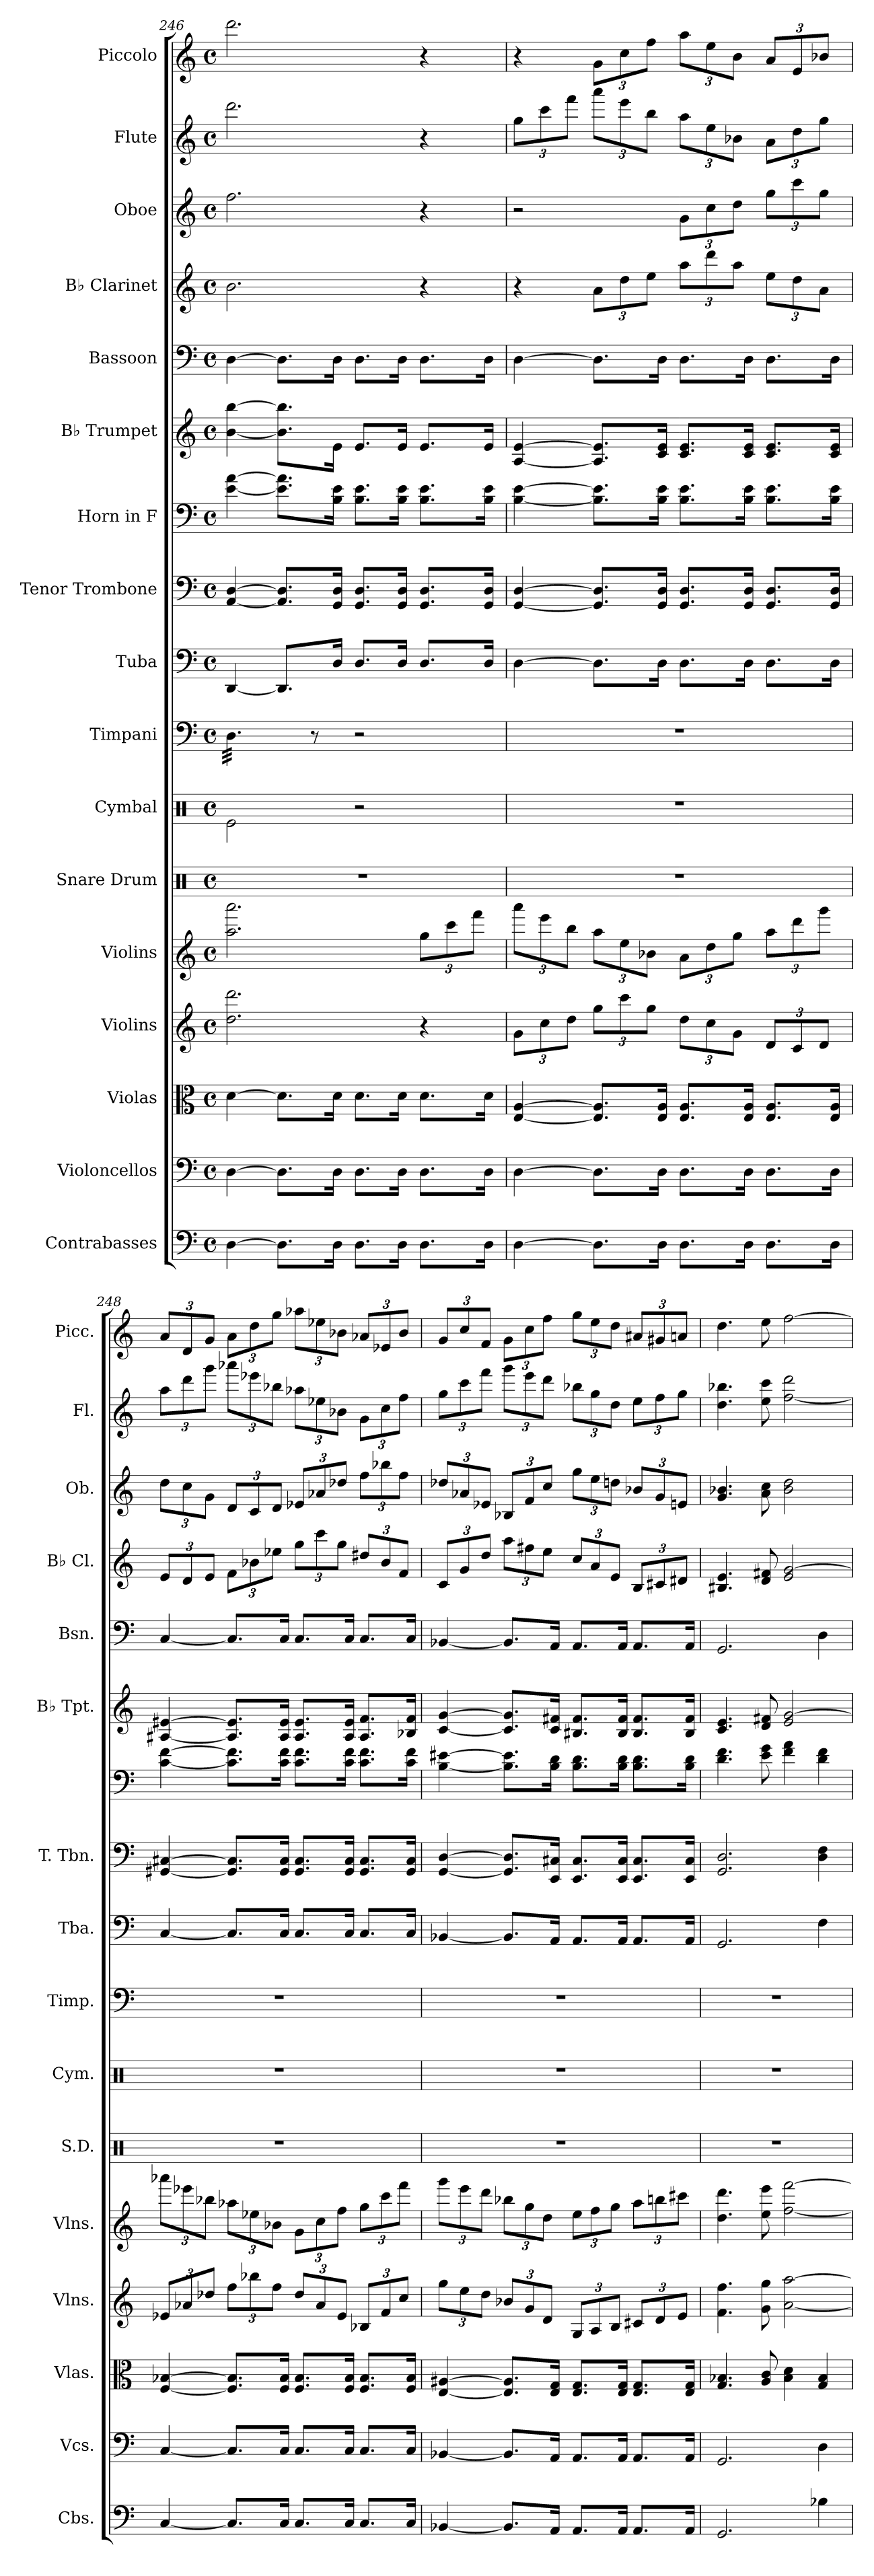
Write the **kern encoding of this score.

**kern	**kern	**kern	**kern	**kern	**kern	**kern	**kern	**kern	**kern	**kern	**kern	**kern	**kern	**kern	**kern	**kern
*part17	*part16	*part15	*part14	*part13	*part12	*part11	*part10	*part9	*part8	*part7	*part6	*part5	*part4	*part3	*part2	*part1
*staff17	*staff16	*staff15	*staff14	*staff13	*staff12	*staff11	*staff10	*staff9	*staff8	*staff7	*staff6	*staff5	*staff4	*staff3	*staff2	*staff1
*I"Contrabasses	*I"Violoncellos	*I"Violas	*I"Violins	*I"Violins	*I"Snare Drum	*I"Cymbal	*I"Timpani	*I"Tuba	*I"Tenor Trombone	*I"Horn in F	*I"B♭ Trumpet	*I"Bassoon	*I"B♭ Clarinet	*I"Oboe	*I"Flute	*I"Piccolo
*I'Cbs.	*I'Vcs.	*I'Vlas.	*I'Vlns.	*I'Vlns.	*I'S.D.	*I'Cym.	*I'Timp.	*I'Tba.	*I'T. Tbn.	*	*I'B♭ Tpt.	*I'Bsn.	*I'B♭ Cl.	*I'Ob.	*I'Fl.	*I'Picc.
*clefF4	*clefF4	*clefC3	*clefG2	*clefG2	*clefX	*clefX	*clefF4	*clefF4	*clefF4	*clefF4	*clefG2	*clefF4	*clefG2	*clefG2	*clefG2	*clefG2
*ITrd7c12	*	*	*	*	*	*	*	*	*	*ITrd4c7	*ITrd1c2	*	*ITrd1c2	*	*	*ITrd-7c-12
*k[]	*k[]	*k[]	*k[]	*k[]	*k[]	*k[]	*k[]	*k[]	*k[]	*k[b-]	*k[b-e-]	*k[]	*k[b-e-]	*k[]	*k[]	*k[]
*M4/4	*M4/4	*M4/4	*M4/4	*M4/4	*M4/4	*M4/4	*M4/4	*M4/4	*M4/4	*M4/4	*M4/4	*M4/4	*M4/4	*M4/4	*M4/4	*M4/4
*met(c)	*met(c)	*met(c)	*met(c)	*met(c)	*met(c)	*met(c)	*met(c)	*met(c)	*met(c)	*met(c)	*met(c)	*met(c)	*met(c)	*met(c)	*met(c)	*met(c)
=246	=246	=246	=246	=246	=246	=246	=246	=246	=246	=246	=246	=246	=246	=246	=246	=246
*	*	*	*	*	*	*	*tremolo	*	*	*	*	*	*	*	*	*
[4DD\	[4D\	[4d\	2.dd\ 2.ddd\	2.aa\ 2.aaa\	1r	2Re\	32D\LLL	[4DD/	[4AA/ [4D/	[4A\ [4d\	[4a\ [4aa\	[4D\	2.a\	2.ff\	2.ddd\	2.dddd\
.	.	.	.	.	.	.	32D\	.	.	.	.	.	.	.	.	.
.	.	.	.	.	.	.	32D\	.	.	.	.	.	.	.	.	.
.	.	.	.	.	.	.	32D\	.	.	.	.	.	.	.	.	.
.	.	.	.	.	.	.	32D\	.	.	.	.	.	.	.	.	.
.	.	.	.	.	.	.	32D\	.	.	.	.	.	.	.	.	.
.	.	.	.	.	.	.	32D\	.	.	.	.	.	.	.	.	.
.	.	.	.	.	.	.	32D\	.	.	.	.	.	.	.	.	.
8.DD\L]	8.D\L]	8.d\L]	.	.	.	.	32D\	8.DD/L]	8.AA/] 8.D/]L	8.A\] 8.d\]L	8.a\] 8.aa\]L	8.D\L]	.	.	.	.
.	.	.	.	.	.	.	32D\	.	.	.	.	.	.	.	.	.
.	.	.	.	.	.	.	32D\	.	.	.	.	.	.	.	.	.
.	.	.	.	.	.	.	32D\JJJ	.	.	.	.	.	.	.	.	.
*	*	*	*	*	*	*	*Xtremolo	*	*	*	*	*	*	*	*	*
.	.	.	.	.	.	.	8r	.	.	.	.	.	.	.	.	.
16DD\Jk	16D\Jk	16d\Jk	.	.	.	.	.	16D/Jk	16GG/ 16D/Jk	16E\ 16A\Jk	16d\Jk	16D\Jk	.	.	.	.
8.DD\L	8.D\L	8.d\L	.	.	.	2r	2r	8.D/L	8.GG/ 8.D/L	8.E\ 8.A\L	8.d/L	8.D\L	.	.	.	.
16DD\Jk	16D\Jk	16d\Jk	.	.	.	.	.	16D/Jk	16GG/ 16D/Jk	16E\ 16A\Jk	16d/Jk	16D\Jk	.	.	.	.
*	*	*	*	*Xbrackettup	*	*	*	*	*	*	*	*	*	*	*	*
8.DD\L	8.D\L	8.d\L	4r	12gg\L	.	.	.	8.D/L	8.GG/ 8.D/L	8.E\ 8.A\L	8.d/L	8.D\L	4r	4r	4r	4r
.	.	.	.	12ccc\	.	.	.	.	.	.	.	.	.	.	.	.
.	.	.	.	12fff\J	.	.	.	.	.	.	.	.	.	.	.	.
16DD\Jk	16D\Jk	16d\Jk	.	.	.	.	.	16D/Jk	16GG/ 16D/Jk	16E\ 16A\Jk	16d/Jk	16D\Jk	.	.	.	.
!!LO:PB:g=z
=247	=247	=247	=247	=247	=247	=247	=247	=247	=247	=247	=247	=247	=247	=247	=247	=247
*	*	*	*Xbrackettup	*	*	*	*	*	*	*	*	*	*	*	*Xbrackettup	*
[4DD\	[4D\	[4E/ [4A/	12g\L	12aaa\L	1r	1r	1r	[4D\	[4GG/ [4D/	[4E\ [4A\	[4G/ [4d/	[4D\	4r	2r	12gg\L	4r
.	.	.	12cc\	12eee\	.	.	.	.	.	.	.	.	.	.	12ccc\	.
.	.	.	12dd\J	12bb\J	.	.	.	.	.	.	.	.	.	.	12fff\J	.
*	*	*	*	*	*	*	*	*	*	*	*	*	*Xbrackettup	*	*	*Xbrackettup
8.DD\L]	8.D\L]	8.E/] 8.A/]L	12gg\L	12aa\L	.	.	.	8.D\L]	8.GG/] 8.D/]L	8.E\] 8.A\]L	8.G/] 8.d/]L	8.D\L]	12g\L	.	12aaa\L	12gg\L
.	.	.	12ccc\	12ee\	.	.	.	.	.	.	.	.	12cc\	.	12eee\	12ccc\
.	.	.	12gg\J	12b-X\J	.	.	.	.	.	.	.	.	12dd\J	.	12bb\J	12fff\J
16DD\Jk	16D\Jk	16E/ 16A/Jk	.	.	.	.	.	16D\Jk	16GG/ 16D/Jk	16E\ 16A\Jk	16B-/ 16d/Jk	16D\Jk	.	.	.	.
*	*	*	*	*	*	*	*	*	*	*	*	*	*	*Xbrackettup	*	*
8.DD\L	8.D\L	8.E/ 8.A/L	12dd\L	12a\L	.	.	.	8.D\L	8.GG/ 8.D/L	8.E\ 8.A\L	8.B-/ 8.d/L	8.D\L	12gg\L	12g\L	12aa\L	12aaa\L
.	.	.	12cc\	12dd\	.	.	.	.	.	.	.	.	12ccc\	12cc\	12ee\	12eee\
.	.	.	12g\J	12gg\J	.	.	.	.	.	.	.	.	12gg\J	12dd\J	12b-X\J	12bb\J
16DD\Jk	16D\Jk	16E/ 16A/Jk	.	.	.	.	.	16D\Jk	16GG/ 16D/Jk	16E\ 16A\Jk	16B-/ 16d/Jk	16D\Jk	.	.	.	.
8.DD\L	8.D\L	8.E/ 8.A/L	12d/L	12aa\L	.	.	.	8.D\L	8.GG/ 8.D/L	8.E\ 8.A\L	8.B-/ 8.d/L	8.D\L	12dd\L	12gg\L	12a\L	12aa/L
.	.	.	12c/	12ddd\	.	.	.	.	.	.	.	.	12cc\	12ccc\	12dd\	12ee/
.	.	.	12d/J	12ggg\J	.	.	.	.	.	.	.	.	12g\J	12gg\J	12gg\J	12bb-X/J
16DD\Jk	16D\Jk	16E/ 16A/Jk	.	.	.	.	.	16D\Jk	16GG/ 16D/Jk	16E\ 16A\Jk	16B-/ 16d/Jk	16D\Jk	.	.	.	.
=248	=248	=248	=248	=248	=248	=248	=248	=248	=248	=248	=248	=248	=248	=248	=248	=248
[4CC/	[4C/	[4F/ [4B-X/	12e-X/L	12aaa-X\L	1r	1r	1r	[4C/	[4GG#X/ [4C#X/	[4F\ [4B-\	[4G#X/ [4d#X/	[4C/	12d/L	12dd\L	12aa\L	12aa/L
.	.	.	12a-X/	12eee-X\	.	.	.	.	.	.	.	.	12c/	12cc\	12ddd\	12dd/
.	.	.	12dd-X/J	12bb-X\J	.	.	.	.	.	.	.	.	12d/J	12g\J	12ggg\J	12gg/J
8.CC/L]	8.C/L]	8.F/] 8.B-/]L	12ff\L	12aa-X\L	.	.	.	8.C/L]	8.GG#/] 8.C#/]L	8.F\] 8.B-\]L	8.G#/] 8.d#/]L	8.C/L]	12e-\L	12d/L	12aaa-X\L	12aa\L
.	.	.	12bb-X\	12ee-X\	.	.	.	.	.	.	.	.	12a-X\	12c/	12eee-X\	12ddd\
.	.	.	12ff\J	12b-X\J	.	.	.	.	.	.	.	.	12dd-X\J	12d/J	12bb-X\J	12ggg\J
16CC/Jk	16C/Jk	16F/ 16B-/Jk	.	.	.	.	.	16C/Jk	16GG#/ 16C#/Jk	16F\ 16B-\Jk	16G#/ 16d#/Jk	16C/Jk	.	.	.	.
8.CC/L	8.C/L	8.F/ 8.B-/L	12dd-/L	12g\L	.	.	.	8.C/L	8.GG#/ 8.C#/L	8.F\ 8.B-\L	8.G#/ 8.d#/L	8.C/L	12ff\L	12e-X/L	12aa-X\L	12aaa-X\L
.	.	.	12a-/	12cc\	.	.	.	.	.	.	.	.	12bb-\	12a-X/	12ee-X\	12eee-X\
.	.	.	12e-/J	12ff\J	.	.	.	.	.	.	.	.	12ff\J	12dd-X/J	12b-X\J	12bb-X\J
16CC/Jk	16C/Jk	16F/ 16B-/Jk	.	.	.	.	.	16C/Jk	16GG#/ 16C#/Jk	16F\ 16B-\Jk	16G#/ 16d#/Jk	16C/Jk	.	.	.	.
8.CC/L	8.C/L	8.F/ 8.B-/L	12B-X/L	12gg\L	.	.	.	8.C/L	8.GG#/ 8.C#/L	8.F\ 8.B-\L	8.G#/ 8.e-/L	8.C/L	12cc#X/L	12ff\L	12g\L	12aa-X/L
.	.	.	12f/	12ccc\	.	.	.	.	.	.	.	.	12a-/	12bb-X\	12cc\	12ee-X/
.	.	.	12cc/J	12fff\J	.	.	.	.	.	.	.	.	12e-/J	12ff\J	12ff\J	12bb-/J
16CC/Jk	16C/Jk	16F/ 16B-/Jk	.	.	.	.	.	16C/Jk	16GG#/ 16C#/Jk	16F\ 16B-\Jk	16A-X/ 16e-/Jk	16C/Jk	.	.	.	.
!!LO:PB:g=z
=249	=249	=249	=249	=249	=249	=249	=249	=249	=249	=249	=249	=249	=249	=249	=249	=249
[4BBB-X/	[4BB-X/	[4E/ [4A#X/	12gg\L	12ggg\L	1r	1r	1r	[4BB-X/	[4GG/ [4D/	[4E\ [4A#X\	[4B-/ [4f/	[4BB-X/	12B-/L	12dd-X/L	12gg\L	12gg/L
.	.	.	12ee\	12eee\	.	.	.	.	.	.	.	.	12f/	12a-X/	12ccc\	12ccc/
.	.	.	12dd\J	12ddd\J	.	.	.	.	.	.	.	.	12cc/J	12e-X/J	12fff\J	12ff/J
8.BBB-/L]	8.BB-/L]	8.E/] 8.A#/]L	12b-X/L	12bb-X\L	.	.	.	8.BB-/L]	8.GG/] 8.D/]L	8.E\] 8.A#\]L	8.B-/] 8.f/]L	8.BB-/L]	12gg\L	12B-X/L	12ggg\L	12gg\L
.	.	.	12g/	12gg\	.	.	.	.	.	.	.	.	12een\	12f/	12eee\	12ccc\
.	.	.	12d/J	12dd\J	.	.	.	.	.	.	.	.	12dd\J	12cc/J	12ddd\J	12fff\J
16AAA/Jk	16AA/Jk	16E/ 16G/Jk	.	.	.	.	.	16AA/Jk	16EE/ 16C#X/Jk	16E\ 16G\Jk	16B-/ 16en/Jk	16AA/Jk	.	.	.	.
8.AAA/L	8.AA/L	8.E/ 8.G/L	12G/L	12ee\L	.	.	.	8.AA/L	8.EE/ 8.C#/L	8.E\ 8.G\L	8.A#X/ 8.e/L	8.AA/L	12b-/L	12gg\L	12bb-X\L	12ggg\L
.	.	.	12A/	12ff\	.	.	.	.	.	.	.	.	12g/	12ee\	12gg\	12eee\
.	.	.	12B/J	12gg\J	.	.	.	.	.	.	.	.	12d/J	12ddn\J	12dd\J	12ddd\J
16AAA/Jk	16AA/Jk	16E/ 16G/Jk	.	.	.	.	.	16AA/Jk	16EE/ 16C#/Jk	16E\ 16G\Jk	16A#/ 16e/Jk	16AA/Jk	.	.	.	.
8.AAA/L	8.AA/L	8.E/ 8.G/L	12c#X/L	12aa\L	.	.	.	8.AA/L	8.EE/ 8.C#/L	8.E\ 8.G\L	8.A#/ 8.e/L	8.AA/L	12A/L	12b-X/L	12ee\L	12aa#X/L
.	.	.	12d/	12bbn\	.	.	.	.	.	.	.	.	12Bn/	12g/	12ff\	12gg#X/
.	.	.	12e/J	12ccc#X\J	.	.	.	.	.	.	.	.	12c#X/J	12en/J	12gg\J	12aan/J
16AAA/Jk	16AA/Jk	16E/ 16G/Jk	.	.	.	.	.	16AA/Jk	16EE/ 16C#/Jk	16E\ 16G\Jk	16A#/ 16e/Jk	16AA/Jk	.	.	.	.
=250	=250	=250	=250	=250	=250	=250	=250	=250	=250	=250	=250	=250	=250	=250	=250	=250
2.GGG/	2.GG/	4.G/ 4.B-X/	4.f\ 4.ff\	4.dd\ 4.ddd\	1r	1r	1r	2.GG/	2.GG/ 2.D/	4.G\ 4.B-\	4.B-/ 4.d/	2.GG/	4.A#X/ 4.d/	4.g/ 4.b-X/	4.dd\ 4.bb-X\	4.ddd\
.	.	8A/ 8c/	8g\ 8gg\	8ee\ 8eee\	.	.	.	.	.	8A\ 8c\	8c/ 8en/	.	8c/ 8en/	8a\ 8cc\	8ee\ 8ccc\	8eee\
.	.	4B-\ 4d\	[2a\ [2aa\	[2ff\ [2fff\	.	.	.	.	.	4B-\ 4d\	2d/ [2f/	.	2d/ [2f/	2b-\ 2dd\	[2ff\ 2ddd\	[2fff\
4BB-X\	4D\	4G/ 4B-/	.	.	.	.	.	4F\	4D\ 4F\	4G\ 4B-\	.	4D\	.	.	.	.
=	=	=	=	=	=	=	=	=	=	=	=	=	=	=	=	=
*-	*-	*-	*-	*-	*-	*-	*-	*-	*-	*-	*-	*-	*-	*-	*-	*-
